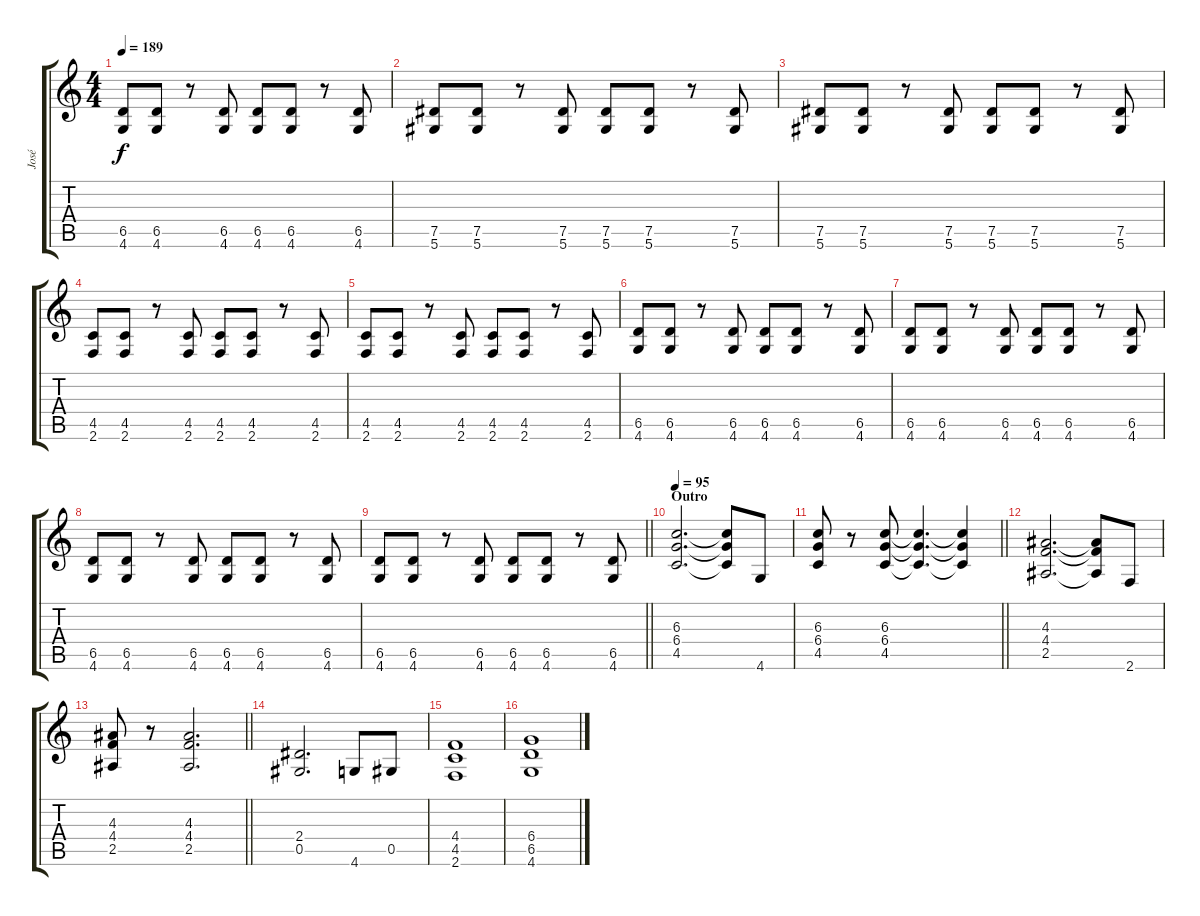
\track ("José" "José") {instrument distortionguitar}
\staff {score tabs}
\tuning (Eb4 Bb3 Gb3 Db3 Ab2 Eb2) {hide}
\ts (4 4)
\tempo 189
\clef g2
\ks c
(6.5 4.6).8{dy f} (6.5 4.6).8 r.8 (6.5 4.6).8 (6.5 4.6).8 (6.5 4.6).8 r.8 (6.5 4.6).8 |
(7.5 5.6).8 (7.5 5.6).8 r.8 (7.5 5.6).8 (7.5 5.6).8 (7.5 5.6).8 r.8 (7.5 5.6).8 |
(7.5 5.6).8 (7.5 5.6).8 r.8 (7.5 5.6).8 (7.5 5.6).8 (7.5 5.6).8 r.8 (7.5 5.6).8 |
(4.5 2.6).8 (4.5 2.6).8 r.8 (4.5 2.6).8 (4.5 2.6).8 (4.5 2.6).8 r.8 (4.5 2.6).8 |
(4.5 2.6).8 (4.5 2.6).8 r.8 (4.5 2.6).8 (4.5 2.6).8 (4.5 2.6).8 r.8 (4.5 2.6).8 |
(6.5 4.6).8 (6.5 4.6).8 r.8 (6.5 4.6).8 (6.5 4.6).8 (6.5 4.6).8 r.8 (6.5 4.6).8 |
(6.5 4.6).8 (6.5 4.6).8 r.8 (6.5 4.6).8 (6.5 4.6).8 (6.5 4.6).8 r.8 (6.5 4.6).8 |
(6.5 4.6).8 (6.5 4.6).8 r.8 (6.5 4.6).8 (6.5 4.6).8 (6.5 4.6).8 r.8 (6.5 4.6).8 |
\barLineRight lightlight
(6.5 4.6).8 (6.5 4.6).8 r.8 (6.5 4.6).8 (6.5 4.6).8 (6.5 4.6).8 r.8 (6.5 4.6).8 |
\section ("" "Outro")
\tempo 95
(6.3 6.4 4.5).2{d} (6.3{t} 6.4{t} 4.5{t}).8 4.6.8 |
\barLineRight lightlight
(6.3 6.4 4.5).8 r.8 (6.3 6.4 4.5).8 (6.3{t} 6.4{t} 4.5{t}).4{d} (6.3{t} 6.4{t} 4.5{t}).4 |
(4.3 4.4 2.5).2{d} (4.3{t} 4.4{t} 2.5{t}).8 2.6.8 |
\barLineRight lightlight
(4.3 4.4 2.5).8 r.8 (4.3 4.4 2.5).2{d} |
(2.4 0.5).2{d} 4.6.8 0.5.8 |
(4.4 4.5 2.6).1 |
(6.4 6.5 4.6).1
